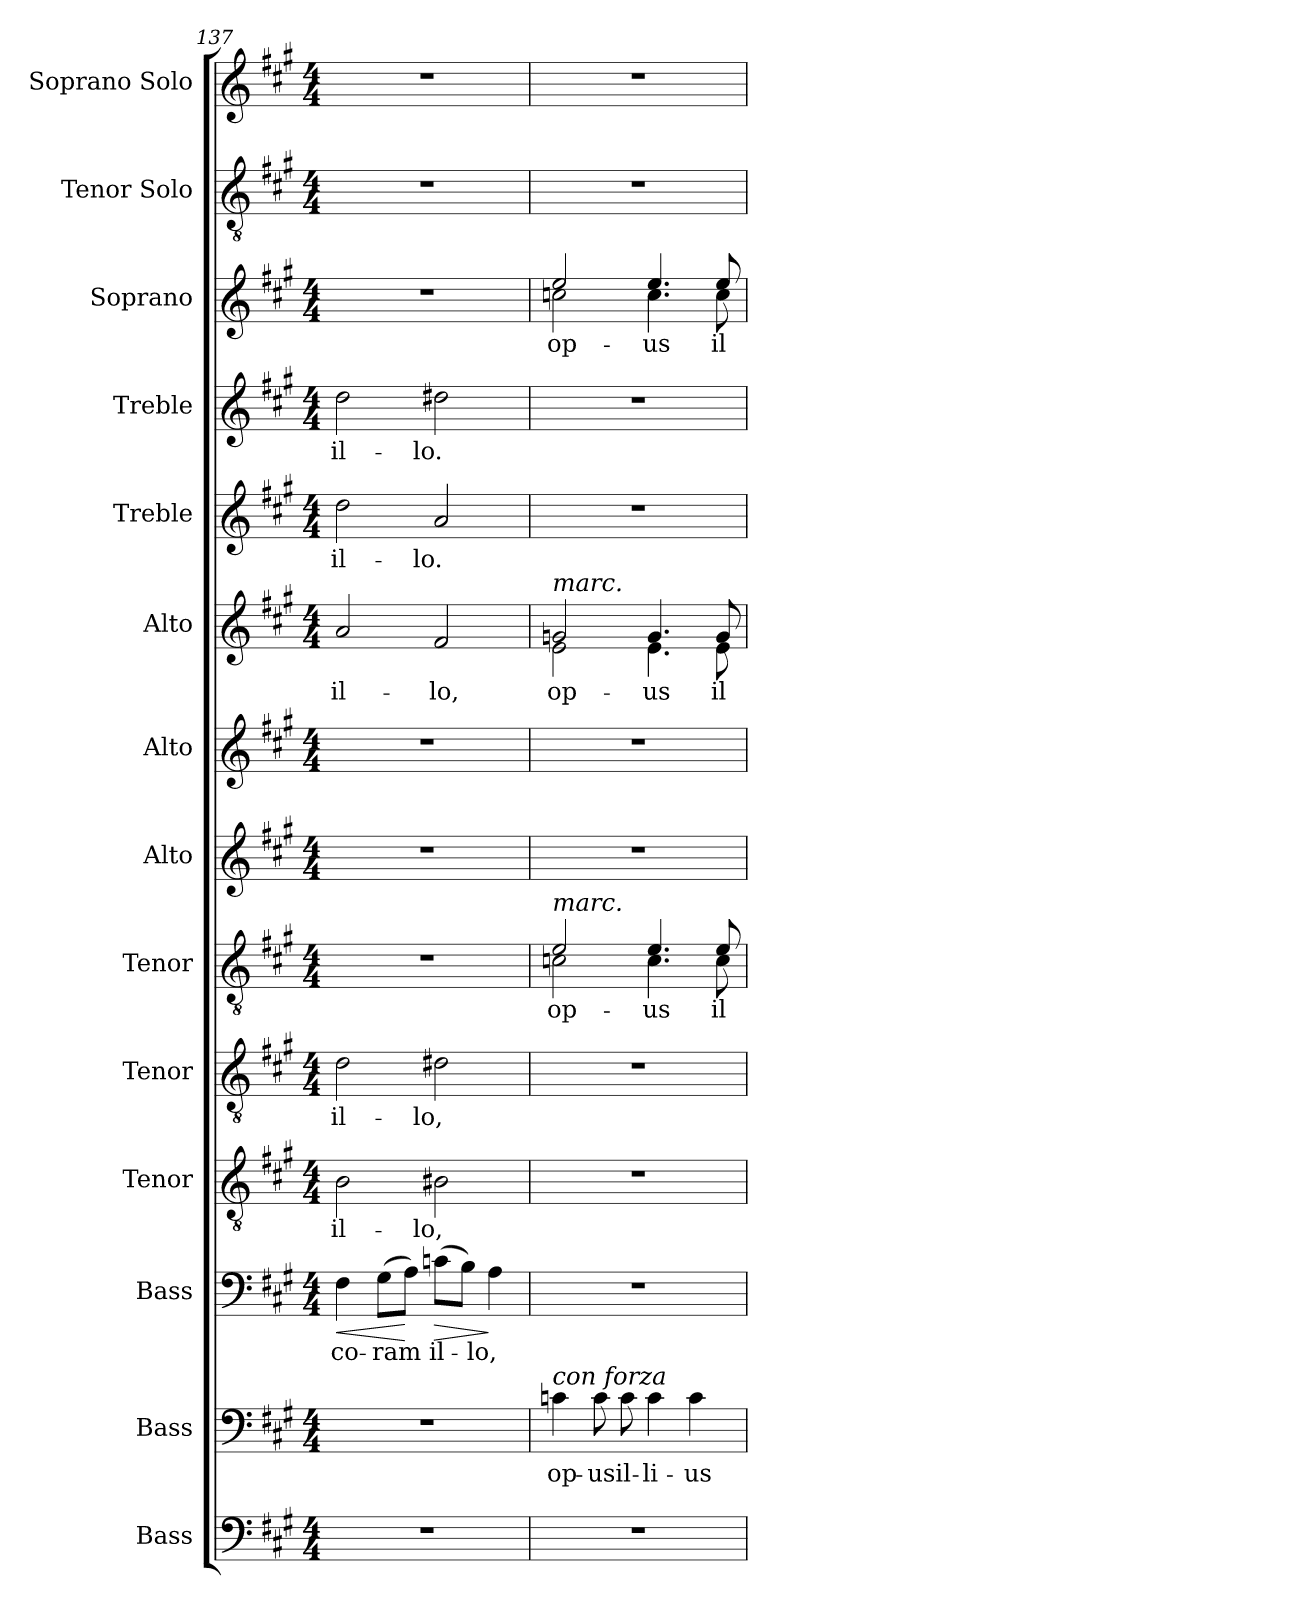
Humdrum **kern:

**kern	**kern	**text	**kern	**text	**dynam	**kern	**text	**kern	**text	**kern	**text	**kern	**kern	**kern	**text	**kern	**text	**kern	**text	**kern	**text	**kern	**kern
*part14	*part13	*part13	*part12	*part12	*part12	*part11	*part11	*part10	*part10	*part9	*part9	*part8	*part7	*part6	*part6	*part5	*part5	*part4	*part4	*part3	*part3	*part2	*part1
*staff14	*staff13	*staff13	*staff12	*staff12	*staff12	*staff11	*staff11	*staff10	*staff10	*staff9	*staff9	*staff8	*staff7	*staff6	*staff6	*staff5	*staff5	*staff4	*staff4	*staff3	*staff3	*staff2	*staff1
*I"Bass	*I"Bass	*	*I"Bass	*	*	*I"Tenor	*	*I"Tenor	*	*I"Tenor	*	*I"Alto	*I"Alto	*I"Alto	*	*I"Treble	*	*I"Treble	*	*I"Soprano	*	*I"Tenor Solo	*I"Soprano Solo
*I'B. 2.	*I'B. 1.	*	*I'B.	*	*	*I'T. 2.	*	*I'T. 1.	*	*I'T.	*	*I'A. 2.	*I'A. 1.	*I'A.	*	*	*	*	*	*I'S.	*	*I'T.  Solo	*I'S.  Solo
*clefF4	*clefF4	*	*clefF4	*	*	*clefGv2	*	*clefGv2	*	*clefGv2	*	*clefG2	*clefG2	*clefG2	*	*clefG2	*	*clefG2	*	*clefG2	*	*clefGv2	*clefG2
*	*	*	*	*	*	*ITrd7c12	*	*ITrd7c12	*	*ITrd7c12	*	*	*	*	*	*	*	*	*	*	*	*ITrd7c12	*
*k[f#c#g#]	*k[f#c#g#]	*	*k[f#c#g#]	*	*	*k[f#c#g#]	*	*k[f#c#g#]	*	*k[f#c#g#]	*	*k[f#c#g#]	*k[f#c#g#]	*k[f#c#g#]	*	*k[f#c#g#]	*	*k[f#c#g#]	*	*k[f#c#g#]	*	*k[f#c#g#]	*k[f#c#g#]
*f#:	*f#:	*	*f#:	*	*	*f#:	*	*f#:	*	*f#:	*	*f#:	*f#:	*f#:	*	*f#:	*	*f#:	*	*f#:	*	*f#:	*f#:
*M4/4	*M4/4	*	*M4/4	*	*	*M4/4	*	*M4/4	*	*M4/4	*	*M4/4	*M4/4	*M4/4	*	*M4/4	*	*M4/4	*	*M4/4	*	*M4/4	*M4/4
=137	=137	=137	=137	=137	=137	=137	=137	=137	=137	=137	=137	=137	=137	=137	=137	=137	=137	=137	=137	=137	=137	=137	=137
!	!	!	!	!LO:LY:b:color=#000000	!LO:HP:b	!	!	!	!	!	!	!	!	!	!	!	!	!	!	!	!	!	!
!	!	!	!	!	!	!	!LO:LY:b:color=#000000	!	!	!	!	!	!	!	!	!	!	!	!	!	!	!	!
!	!	!	!	!	!	!	!	!	!LO:LY:b:color=#000000	!	!	!	!	!	!	!	!	!	!	!	!	!	!
!	!	!	!	!	!	!	!	!	!	!	!	!	!	!	!LO:LY:b:color=#000000	!	!	!	!	!	!	!	!
!	!	!	!	!	!	!	!	!	!	!	!	!	!	!	!	!	!LO:LY:b:color=#000000	!	!	!	!	!	!
!	!	!	!	!	!	!	!	!	!	!	!	!	!	!	!	!	!	!	!LO:LY:b:color=#000000	!	!	!	!
1r	1r	.	4F#i\	co-	<	2BBi\	il-	2Di\	il-	1r	.	1r	1r	2ai/	il-	2ddi\	il-	2ddi\	il-	1r	.	1r	1r
!	!	!	!	!LO:LY:b:color=#000000	!	!	!	!	!	!	!	!	!	!	!	!	!	!	!	!	!	!	!
.	.	.	(8G#i\L	-ram	.	.	.	.	.	.	.	.	.	.	.	.	.	.	.	.	.	.	.
.	.	.	8Ai\J)	.	[	.	.	.	.	.	.	.	.	.	.	.	.	.	.	.	.	.	.
!	!	!	!	!LO:LY:b:color=#000000	!LO:HP:b	!	!	!	!	!	!	!	!	!	!	!	!	!	!	!	!	!	!
!	!	!	!	!	!	!	!LO:LY:b:color=#000000	!	!	!	!	!	!	!	!	!	!	!	!	!	!	!	!
!	!	!	!	!	!	!	!	!	!LO:LY:b:color=#000000	!	!	!	!	!	!	!	!	!	!	!	!	!	!
!	!	!	!	!	!	!	!	!	!	!	!	!	!	!	!LO:LY:b:color=#000000	!	!	!	!	!	!	!	!
!	!	!	!	!	!	!	!	!	!	!	!	!	!	!	!	!	!LO:LY:b:color=#000000	!	!	!	!	!	!
!	!	!	!	!	!	!	!	!	!	!	!	!	!	!	!	!	!	!	!LO:LY:b:color=#000000	!	!	!	!
.	.	.	(8cni\L	il-	>	2BB#Xi\	-lo,	2D#Xi\	-lo,	.	.	.	.	2f#i/	-lo,	2ai/	-lo.	2dd#Xi\	-lo.	.	.	.	.
.	.	.	8Bi\J)	.	.	.	.	.	.	.	.	.	.	.	.	.	.	.	.	.	.	.	.
!	!	!	!	!LO:LY:b:color=#000000	!	!	!	!	!	!	!	!	!	!	!	!	!	!	!	!	!	!	!
.	.	.	4Ai\	-lo,	]	.	.	.	.	.	.	.	.	.	.	.	.	.	.	.	.	.	.
!!LO:PB:g=z
=138	=138	=138	=138	=138	=138	=138	=138	=138	=138	=138	=138	=138	=138	=138	=138	=138	=138	=138	=138	=138	=138	=138	=138
!	!	!LO:LY:b:color=#000000	!	!	!	!	!	!	!	!	!	!	!	!	!	!	!	!	!	!	!	!	!
!	!	!	!	!	!	!	!	!	!	!	!LO:LY:b:color=#000000	!	!	!	!	!	!	!	!	!	!	!	!
*	*	*	*	*	*	*	*	*	*	*^	*	*	*	*	*	*	*	*	*	*	*	*	*
!	!	!	!	!	!	!	!	!	!	!	!	!	!	!	!	!LO:LY:b:color=#000000	!	!	!	!	!	!	!	!
*	*	*	*	*	*	*	*	*	*	*	*	*	*	*	*^	*	*	*	*	*	*	*	*	*
!	!	!	!	!	!	!	!	!	!	!	!	!	!	!	!	!	!	!	!	!	!	!LO:TX:a:i:t=marc.	!	!	!
!	!	!	!	!	!	!	!	!	!	!	!	!	!	!	!LO:TX:a:i:t=marc.	!	!	!	!	!	!	!	!	!	!
!	!	!	!	!	!	!	!	!	!	!LO:TX:a:i:t=marc.	!	!	!	!	!	!	!	!	!	!	!	!	!	!	!
!	!LO:TX:a:i:t=con forza	!	!	!	!	!	!	!	!	!	!	!	!	!	!	!	!	!	!	!	!	!	!	!	!
!	!	!	!	!	!	!	!	!	!	!	!	!	!	!	!	!	!	!	!	!	!	!	!LO:LY:b:color=#000000	!	!
*	*	*	*	*	*	*	*	*	*	*	*	*	*	*	*	*	*	*	*	*	*	*^	*	*	*
1r	4cni\	op-	1r	.	.	1r	.	1r	.	2Ei/	2Cni\	op-	1r	1r	2gni/	2ei\	op-	1r	.	1r	.	2eei/	2ccni\	op-	1r	1r
!	!	!LO:LY:b:color=#000000	!	!	!	!	!	!	!	!	!	!	!	!	!	!	!	!	!	!	!	!	!	!	!	!
.	8ci\	-us	.	.	.	.	.	.	.	.	.	.	.	.	.	.	.	.	.	.	.	.	.	.	.	.
!	!	!LO:LY:b:color=#000000	!	!	!	!	!	!	!	!	!	!	!	!	!	!	!	!	!	!	!	!	!	!	!	!
.	8ci\	il-	.	.	.	.	.	.	.	.	.	.	.	.	.	.	.	.	.	.	.	.	.	.	.	.
!	!	!LO:LY:b:color=#000000	!	!	!	!	!	!	!	!	!	!	!	!	!	!	!	!	!	!	!	!	!	!	!	!
!	!	!	!	!	!	!	!	!	!	!	!	!LO:LY:b:color=#000000	!	!	!	!	!	!	!	!	!	!	!	!	!	!
!	!	!	!	!	!	!	!	!	!	!	!	!	!	!	!	!	!LO:LY:b:color=#000000	!	!	!	!	!	!	!	!	!
!	!	!	!	!	!	!	!	!	!	!	!	!	!	!	!	!	!	!	!	!	!	!	!	!LO:LY:b:color=#000000	!	!
.	4ci\	-li-	.	.	.	.	.	.	.	4.Ei/	4.Ci\	-us	.	.	4.gi/	4.ei\	-us	.	.	.	.	4.eei/	4.cci\	-us	.	.
!	!	!LO:LY:b:color=#000000	!	!	!	!	!	!	!	!	!	!	!	!	!	!	!	!	!	!	!	!	!	!	!	!
.	4ci\	-us	.	.	.	.	.	.	.	.	.	.	.	.	.	.	.	.	.	.	.	.	.	.	.	.
!	!	!	!	!	!	!	!	!	!	!	!	!LO:LY:b:color=#000000	!	!	!	!	!	!	!	!	!	!	!	!	!	!
!	!	!	!	!	!	!	!	!	!	!	!	!	!	!	!	!	!LO:LY:b:color=#000000	!	!	!	!	!	!	!	!	!
!	!	!	!	!	!	!	!	!	!	!	!	!	!	!	!	!	!	!	!	!	!	!	!	!LO:LY:b:color=#000000	!	!
.	.	.	.	.	.	.	.	.	.	8Ei/	8Ci\	il-	.	.	8gi/	8ei\	il-	.	.	.	.	8eei/	8cci\	il-	.	.
*	*	*	*	*	*	*	*	*	*	*v	*v	*	*	*	*v	*v	*	*	*	*	*	*v	*v	*	*	*
=	=	=	=	=	=	=	=	=	=	=	=	=	=	=	=	=	=	=	=	=	=	=	=
*-	*-	*-	*-	*-	*-	*-	*-	*-	*-	*-	*-	*-	*-	*-	*-	*-	*-	*-	*-	*-	*-	*-	*-
